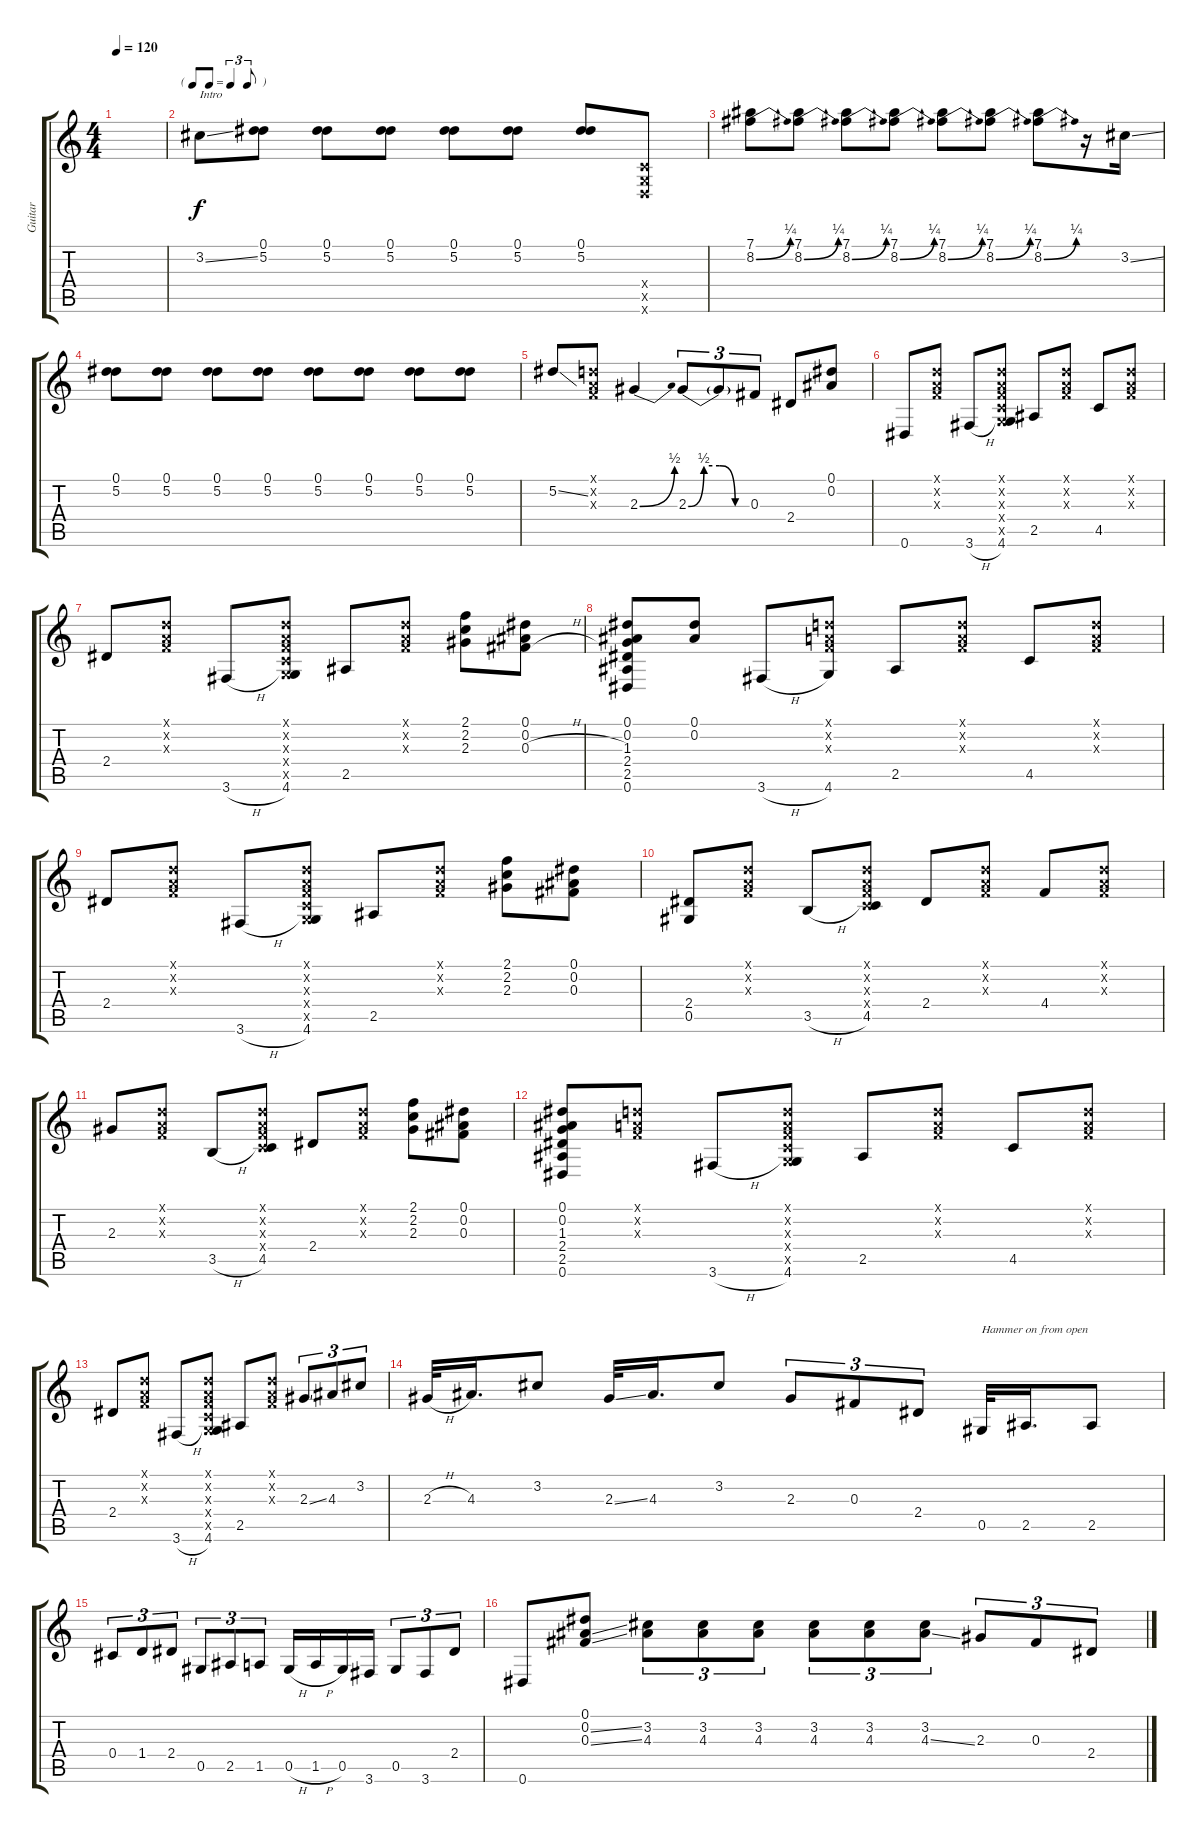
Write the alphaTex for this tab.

\track ("Guitar" "Guitar") {instrument overdrivenguitar}
\staff {score tabs}
\tuning (Eb4 Bb3 Gb3 Db3 Ab2 Eb2) {hide}
\ts (4 4)
\tempo 120
\clef g2
\ks c
|
\tf triplet8th
3.2{ss}.8{txt "Intro"} (0.1 5.2).8 (0.1 5.2).8 (0.1 5.2).8 (0.1 5.2).8 (0.1 5.2).8 (0.1 5.2).8 (-1.4{x} -1.5{x} -1.6{x}).8 |
(7.1 8.2{be (bend 0 0 60 1)}).8 (7.1 8.2{be (bend 0 0 60 1)}).8 (7.1 8.2{be (bend 0 0 60 1)}).8 (7.1 8.2{be (bend 0 0 60 1)}).8 (7.1 8.2{be (bend 0 0 60 1)}).8 (7.1 8.2{be (bend 0 0 60 1)}).8 (7.1 8.2{be (bend 0 0 60 1)}).8 r.16 3.2{ss}.16 |
(0.1 5.2).8 (0.1 5.2).8 (0.1 5.2).8 (0.1 5.2).8 (0.1 5.2).8 (0.1 5.2).8 (0.1 5.2).8 (0.1 5.2).8 |
5.2{ss}.8 (-1.1{x} -1.2{x} -1.3{x}).8 2.3{be (bend 0 0 60 2)}.4 2.3{be (custom 0 0 15 2 30 2 45 0 60 0)}.8{tu (3 2)} 2.3{t}.8{tu (3 2)} 0.3.8{tu (3 2)} 2.4.8 (0.1 0.2).8 |
0.6.8 (-1.1{x} -1.2{x} -1.3{x}).8 3.6{h}.8 (-1.1{x} -1.2{x} -1.3{x} -1.4{x} -1.5{x} 4.6).8 2.5.8 (-1.1{x} -1.2{x} -1.3{x}).8 4.5.8 (-1.1{x} -1.2{x} -1.3{x}).8 |
2.4.8 (-1.1{x} -1.2{x} -1.3{x}).8 3.6{h}.8 (-1.1{x} -1.2{x} -1.3{x} -1.4{x} -1.5{x} 4.6).8 2.5.8 (-1.1{x} -1.2{x} -1.3{x}).8 (2.1 2.2 2.3).8 (0.1 0.2 0.3{h}).8 |
(0.1 0.2 1.3 2.4 2.5 0.6).8 (0.1 0.2).8 3.6{h}.8 (-1.1{x} -1.2{x} -1.3{x} 4.6).8 2.5.8 (-1.1{x} -1.2{x} -1.3{x}).8 4.5.8 (-1.1{x} -1.2{x} -1.3{x}).8 |
2.4.8 (-1.1{x} -1.2{x} -1.3{x}).8 3.6{h}.8 (-1.1{x} -1.2{x} -1.3{x} -1.4{x} -1.5{x} 4.6).8 2.5.8 (-1.1{x} -1.2{x} -1.3{x}).8 (2.1 2.2 2.3).8 (0.1 0.2 0.3).8 |
(2.4 0.5).8 (-1.1{x} -1.2{x} -1.3{x}).8 3.5{h}.8 (-1.1{x} -1.2{x} -1.3{x} -1.4{x} 4.5).8 2.4.8 (-1.1{x} -1.2{x} -1.3{x}).8 4.4.8 (-1.1{x} -1.2{x} -1.3{x}).8 |
2.3.8 (-1.1{x} -1.2{x} -1.3{x}).8 3.5{h}.8 (-1.1{x} -1.2{x} -1.3{x} -1.4{x} 4.5).8 2.4.8 (-1.1{x} -1.2{x} -1.3{x}).8 (2.1 2.2 2.3).8 (0.1 0.2 0.3).8 |
(0.1 0.2 1.3 2.4 2.5 0.6).8 (-1.1{x} -1.2{x} -1.3{x}).8 3.6{h}.8 (-1.1{x} -1.2{x} -1.3{x} -1.4{x} -1.5{x} 4.6).8 2.5.8 (-1.1{x} -1.2{x} -1.3{x}).8 4.5.8 (-1.1{x} -1.2{x} -1.3{x}).8 |
2.4.8 (-1.1{x} -1.2{x} -1.3{x}).8 3.6{h}.8 (-1.1{x} -1.2{x} -1.3{x} -1.4{x} -1.5{x} 4.6).8 2.5.8 (-1.1{x} -1.2{x} -1.3{x}).8 2.3{ss}.8{tu (3 2)} 4.3.8{tu (3 2)} 3.2.8{tu (3 2)} |
2.3{h}.32 4.3.16{d} 3.2.8 2.3{ss}.32 4.3.16{d} 3.2.8 2.3.8{tu (3 2)} 0.3.8{tu (3 2)} 2.4.8{tu (3 2)} 0.5.32{txt "Hammer on from open"} 2.5.16{d} 2.5.8 |
0.4.8{tu (3 2)} 1.4.8{tu (3 2)} 2.4.8{tu (3 2)} 0.5.8{tu (3 2)} 2.5.8{tu (3 2)} 1.5.8{tu (3 2)} 0.5{h}.16 1.5{h}.16 0.5.16 3.6.16 0.5.8{tu (3 2)} 3.6.8{tu (3 2)} 2.4.8{tu (3 2)} |
0.6.8 (0.1 0.2{ss} 0.3{ss}).8 (3.2 4.3).8{tu (3 2)} (3.2 4.3).8{tu (3 2)} (3.2 4.3).8{tu (3 2)} (3.2 4.3).8{tu (3 2)} (3.2 4.3).8{tu (3 2)} (3.2 4.3{ss}).8{tu (3 2)} 2.3.8{tu (3 2)} 0.3.8{tu (3 2)} 2.4.8{tu (3 2)}
